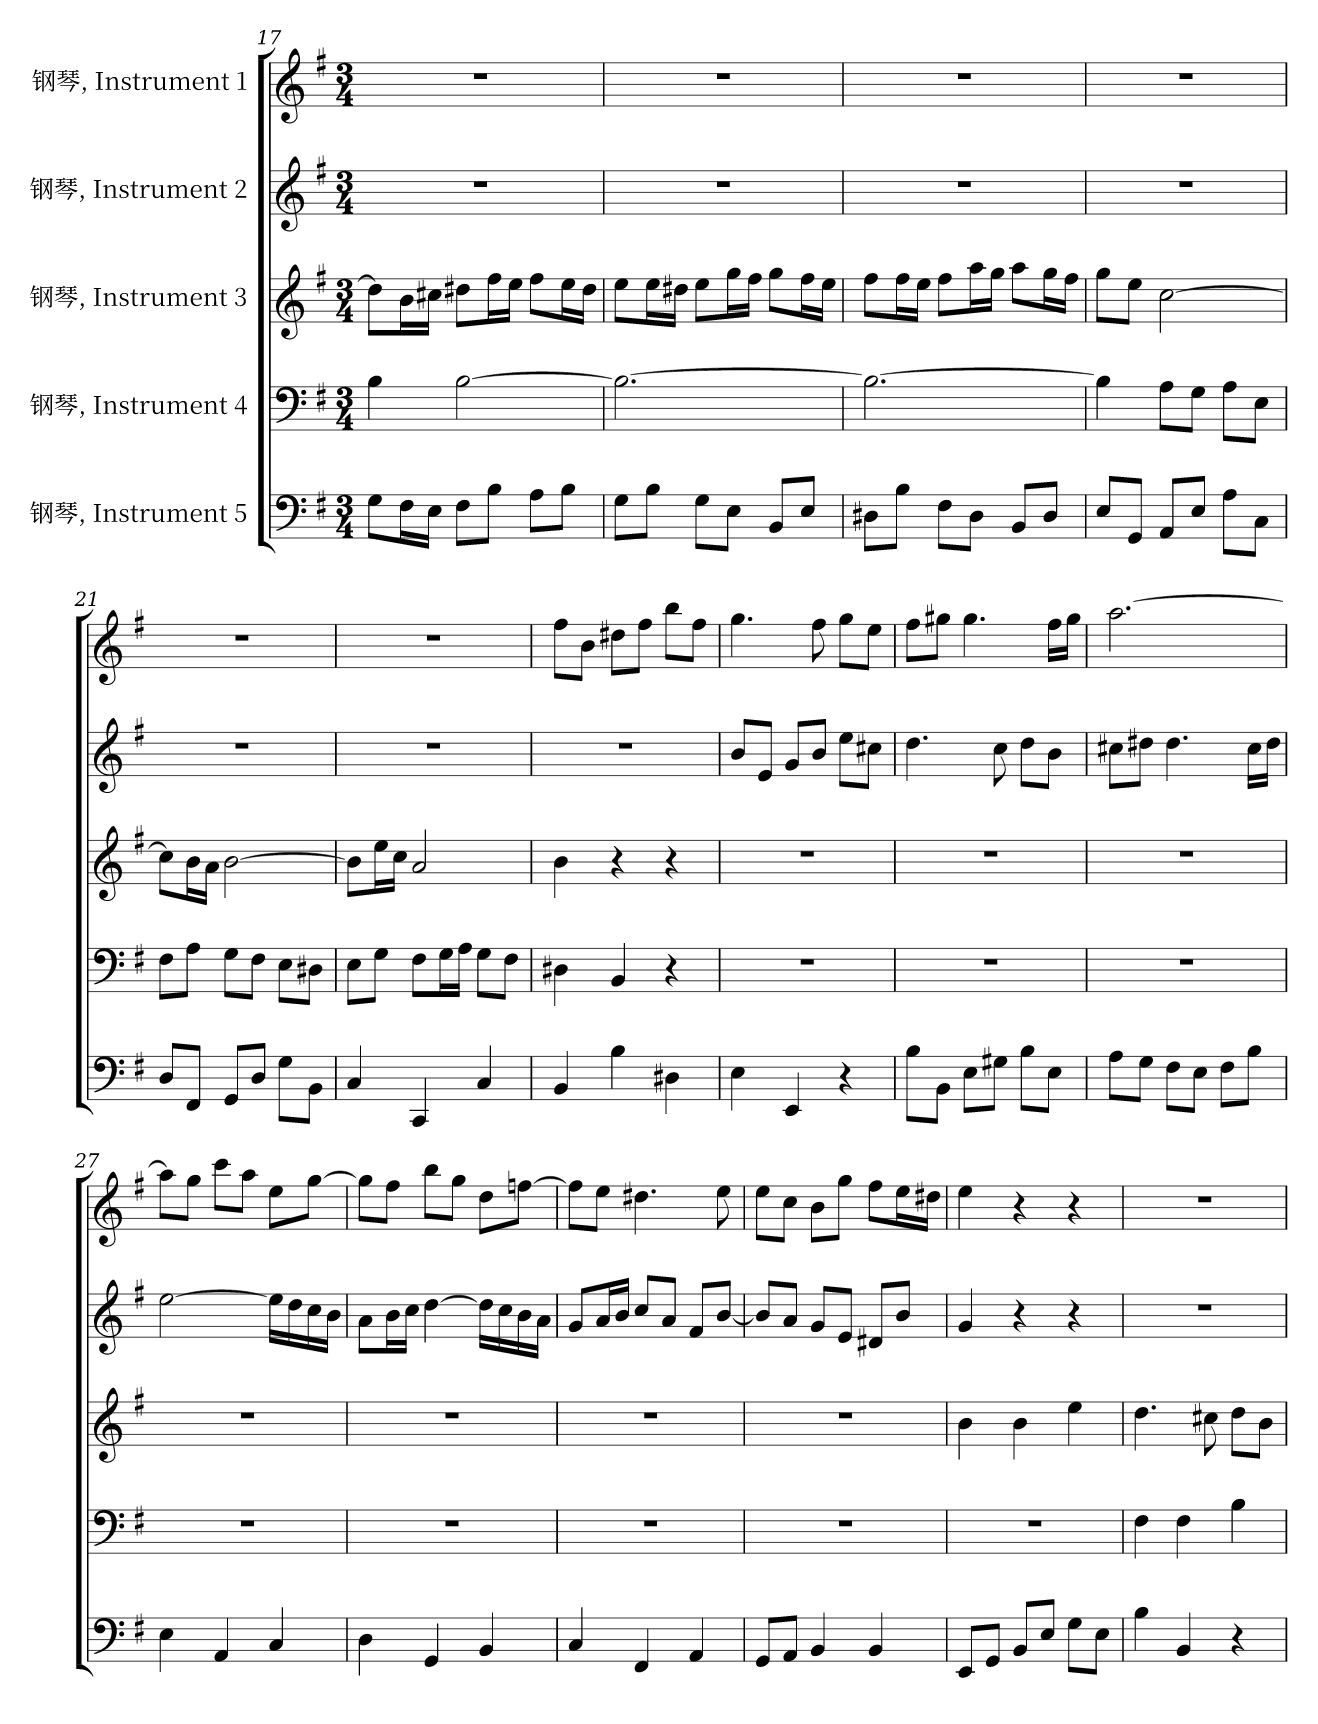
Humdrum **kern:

**kern	**kern	**kern	**kern	**kern
*part5	*part4	*part3	*part2	*part1
*staff5	*staff4	*staff3	*staff2	*staff1
*I"钢琴, Instrument 5	*I"钢琴, Instrument 4	*I"钢琴, Instrument 3	*I"钢琴, Instrument 2	*I"钢琴, Instrument 1
*clefF4	*clefF4	*clefG2	*clefG2	*clefG2
*k[f#]	*k[f#]	*k[f#]	*k[f#]	*k[f#]
*M3/4	*M3/4	*M3/4	*M3/4	*M3/4
=17	=17	=17	=17	=17
8G\L	4B\	8dd\L]	2.r	2.r
16F#\L	.	16b\L	.	.
16E\JJ	.	16cc#X\JJ	.	.
8F#\L	[2B\	8dd#X\L	.	.
8B\J	.	16ff#\L	.	.
.	.	16ee\JJ	.	.
8A\L	.	8ff#\L	.	.
8B\J	.	16ee\L	.	.
.	.	16dd#\JJ	.	.
=18	=18	=18	=18	=18
8G\L	2.B\_	8ee\L	2.r	2.r
8B\J	.	16ee\L	.	.
.	.	16dd#X\JJ	.	.
8G\L	.	8ee\L	.	.
8E\J	.	16gg\L	.	.
.	.	16ff#\JJ	.	.
8BB/L	.	8gg\L	.	.
8E/J	.	16ff#\L	.	.
.	.	16ee\JJ	.	.
!!LO:PB:g=z
=19	=19	=19	=19	=19
8D#X\L	2.B\_	8ff#\L	2.r	2.r
8B\J	.	16ff#\L	.	.
.	.	16ee\JJ	.	.
8F#\L	.	8ff#\L	.	.
8D#\J	.	16aa\L	.	.
.	.	16gg\JJ	.	.
8BB/L	.	8aa\L	.	.
8D#/J	.	16gg\L	.	.
.	.	16ff#\JJ	.	.
=20	=20	=20	=20	=20
8E/L	4B\]	8gg\L	2.r	2.r
8GG/J	.	8ee\J	.	.
8AA/L	8A\L	[2cc\	.	.
8E/J	8G\J	.	.	.
8A\L	8A\L	.	.	.
8C\J	8E\J	.	.	.
=21	=21	=21	=21	=21
8D/L	8F#\L	8cc\L]	2.r	2.r
8FF#/J	8A\J	16b\L	.	.
.	.	16a\JJ	.	.
8GG/L	8G\L	[2b\	.	.
8D/J	8F#\J	.	.	.
8G\L	8E\L	.	.	.
8BB\J	8D#X\J	.	.	.
=22	=22	=22	=22	=22
4C/	8E\L	8b\L]	2.r	2.r
.	8G\J	16ee\L	.	.
.	.	16cc\JJ	.	.
4CC/	8F#\L	2a/	.	.
.	16G\L	.	.	.
.	16A\JJ	.	.	.
4C/	8G\L	.	.	.
.	8F#\J	.	.	.
=23	=23	=23	=23	=23
4BB/	4D#X\	4b\	2.r	8ff#\L
.	.	.	.	8b\J
4B\	4BB/	4r	.	8dd#X\L
.	.	.	.	8ff#\J
4D#X\	4r	4r	.	8bb\L
.	.	.	.	8ff#\J
!!LO:LB:g=z
=24	=24	=24	=24	=24
4E\	2.r	2.r	8b/L	4.gg\
.	.	.	8e/J	.
4EE/	.	.	8g/L	.
.	.	.	8b/J	8ff#\
4r	.	.	8ee\L	8gg\L
.	.	.	8cc#X\J	8ee\J
=25	=25	=25	=25	=25
8B\L	2.r	2.r	4.dd\	8ff#\L
8BB\J	.	.	.	8gg#X\J
8E\L	.	.	.	4.gg#\
8G#X\J	.	.	8cc\	.
8B\L	.	.	8dd\L	.
8E\J	.	.	8b\J	16ff#\LL
.	.	.	.	16gg#\JJ
=26	=26	=26	=26	=26
8A\L	2.r	2.r	8cc#X\L	[2.aa\
8G\J	.	.	8dd#X\J	.
8F#\L	.	.	4.dd#\	.
8E\J	.	.	.	.
8F#\L	.	.	.	.
8B\J	.	.	16cc#\LL	.
.	.	.	16dd#\JJ	.
=27	=27	=27	=27	=27
4E\	2.r	2.r	[2ee\	8aa\L]
.	.	.	.	8gg\J
4AA/	.	.	.	8ccc\L
.	.	.	.	8aa\J
4C/	.	.	16ee\LL]	8ee\L
.	.	.	16dd\	.
.	.	.	16cc\	[8gg\J
.	.	.	16b\JJ	.
=28	=28	=28	=28	=28
4D\	2.r	2.r	8a\L	8gg\L]
.	.	.	16b\L	8ff#\J
.	.	.	16cc\JJ	.
4GG/	.	.	[4dd\	8bb\L
.	.	.	.	8gg\J
4BB/	.	.	16dd\LL]	8dd\L
.	.	.	16cc\	.
.	.	.	16b\	[8ffn\J
.	.	.	16a\JJ	.
!!LO:PB:g=z
=29	=29	=29	=29	=29
4C/	2.r	2.r	8g/L	8ff\L]
.	.	.	16a/L	8ee\J
.	.	.	16b/JJ	.
4FF#/	.	.	8cc/L	4.dd#X\
.	.	.	8a/J	.
4AA/	.	.	8f#/L	.
.	.	.	[8b/J	8ee\
=30	=30	=30	=30	=30
8GG/L	2.r	2.r	8b/L]	8ee\L
8AA/J	.	.	8a/J	8cc\J
4BB/	.	.	8g/L	8b\L
.	.	.	8e/J	8gg\J
4BB/	.	.	8d#X/L	8ff#\L
.	.	.	8b/J	16ee\L
.	.	.	.	16dd#X\JJ
=31	=31	=31	=31	=31
8EE/L	2.r	4b\	4g/	4ee\
8GG/J	.	.	.	.
8BB/L	.	4b\	4r	4r
8E/J	.	.	.	.
8G\L	.	4ee\	4r	4r
8E\J	.	.	.	.
=32	=32	=32	=32	=32
4B\	4F#\	4.dd\	2.r	2.r
4BB/	4F#\	.	.	.
.	.	8cc#X\	.	.
4r	4B\	8dd\L	.	.
.	.	8b\J	.	.
=	=	=	=	=
*-	*-	*-	*-	*-
